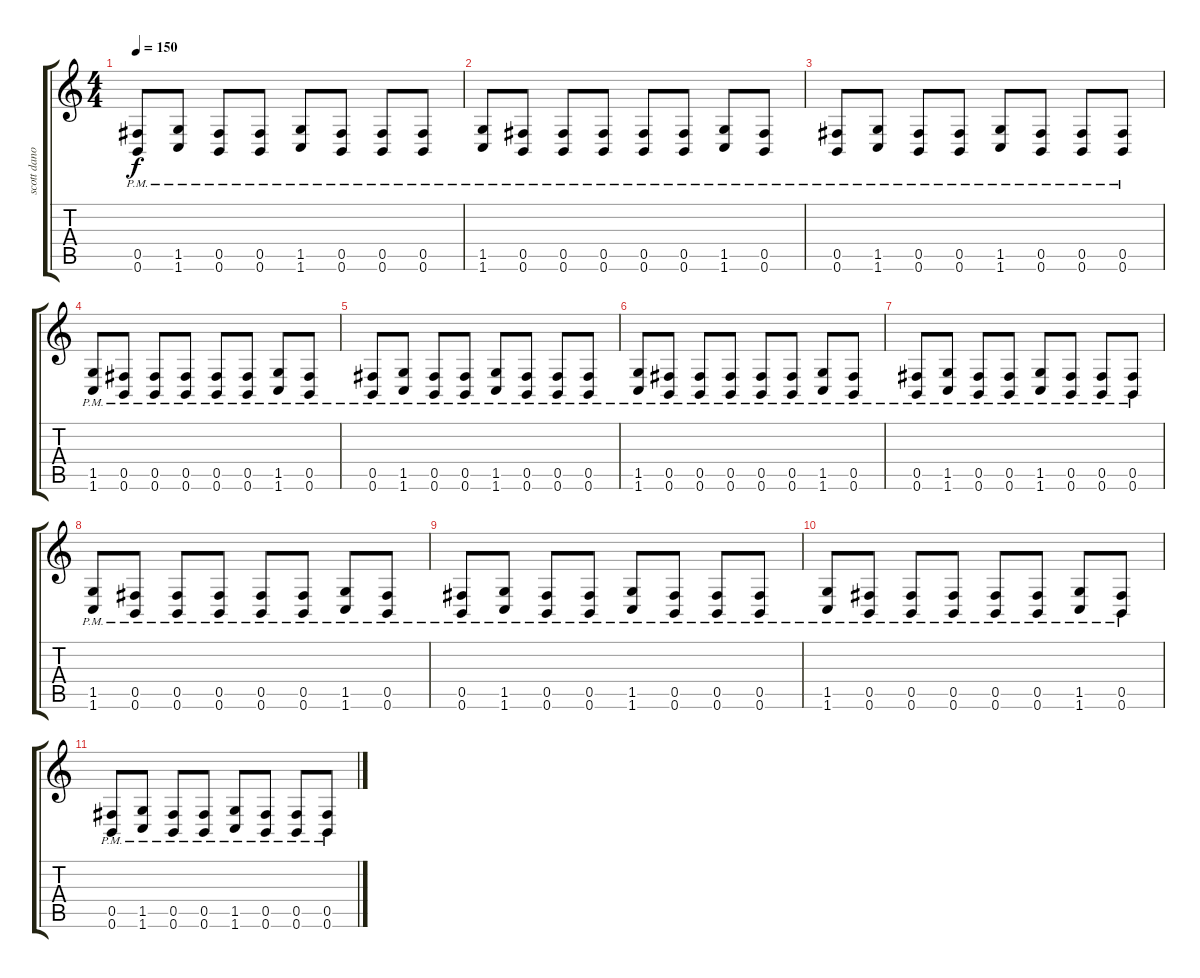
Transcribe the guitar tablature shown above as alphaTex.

\track ("scott danough" "scott dano") {instrument distortionguitar}
\staff {score tabs}
\tuning (Db4 Ab3 E3 B2 Gb2 B1) {hide}
\ts (4 4)
\tempo 150
\clef g2
\ks c
(0.5{pm} 0.6{pm}).8{dy f} (1.5{pm} 1.6{pm}).8 (0.5{pm} 0.6{pm}).8 (0.5{pm} 0.6{pm}).8 (1.5{pm} 1.6{pm}).8 (0.5{pm} 0.6{pm}).8 (0.5{pm} 0.6{pm}).8 (0.5{pm} 0.6{pm}).8 |
(1.5{pm} 1.6{pm}).8 (0.5{pm} 0.6{pm}).8 (0.5{pm} 0.6{pm}).8 (0.5{pm} 0.6{pm}).8 (0.5{pm} 0.6{pm}).8 (0.5 0.6{pm}).8 (1.5{pm} 1.6{pm}).8 (0.5{pm} 0.6{pm}).8 |
(0.5{pm} 0.6{pm}).8 (1.5{pm} 1.6{pm}).8 (0.5{pm} 0.6{pm}).8 (0.5{pm} 0.6{pm}).8 (1.5{pm} 1.6{pm}).8 (0.5{pm} 0.6{pm}).8 (0.5{pm} 0.6{pm}).8 (0.5{pm} 0.6{pm}).8 |
(1.5{pm} 1.6{pm}).8 (0.5{pm} 0.6{pm}).8 (0.5{pm} 0.6{pm}).8 (0.5{pm} 0.6{pm}).8 (0.5{pm} 0.6{pm}).8 (0.5 0.6{pm}).8 (1.5{pm} 1.6{pm}).8 (0.5{pm} 0.6{pm}).8 |
(0.5{pm} 0.6{pm}).8 (1.5{pm} 1.6{pm}).8 (0.5{pm} 0.6{pm}).8 (0.5{pm} 0.6{pm}).8 (1.5{pm} 1.6{pm}).8 (0.5{pm} 0.6{pm}).8 (0.5{pm} 0.6{pm}).8 (0.5{pm} 0.6{pm}).8 |
(1.5{pm} 1.6{pm}).8 (0.5{pm} 0.6{pm}).8 (0.5{pm} 0.6{pm}).8 (0.5{pm} 0.6{pm}).8 (0.5{pm} 0.6{pm}).8 (0.5 0.6{pm}).8 (1.5{pm} 1.6{pm}).8 (0.5{pm} 0.6{pm}).8 |
(0.5{pm} 0.6{pm}).8 (1.5{pm} 1.6{pm}).8 (0.5{pm} 0.6{pm}).8 (0.5{pm} 0.6{pm}).8 (1.5{pm} 1.6{pm}).8 (0.5{pm} 0.6{pm}).8 (0.5{pm} 0.6{pm}).8 (0.5{pm} 0.6{pm}).8 |
(1.5{pm} 1.6{pm}).8 (0.5{pm} 0.6{pm}).8 (0.5{pm} 0.6{pm}).8 (0.5{pm} 0.6{pm}).8 (0.5{pm} 0.6{pm}).8 (0.5 0.6{pm}).8 (1.5{pm} 1.6{pm}).8 (0.5{pm} 0.6{pm}).8 |
(0.5{pm} 0.6{pm}).8 (1.5{pm} 1.6{pm}).8 (0.5{pm} 0.6{pm}).8 (0.5{pm} 0.6{pm}).8 (1.5{pm} 1.6{pm}).8 (0.5{pm} 0.6{pm}).8 (0.5{pm} 0.6{pm}).8 (0.5{pm} 0.6{pm}).8 |
(1.5{pm} 1.6{pm}).8 (0.5{pm} 0.6{pm}).8 (0.5{pm} 0.6{pm}).8 (0.5{pm} 0.6{pm}).8 (0.5{pm} 0.6{pm}).8 (0.5 0.6{pm}).8 (1.5{pm} 1.6{pm}).8 (0.5{pm} 0.6{pm}).8 |
(0.5{pm} 0.6{pm}).8 (1.5{pm} 1.6{pm}).8 (0.5{pm} 0.6{pm}).8 (0.5{pm} 0.6{pm}).8 (1.5{pm} 1.6{pm}).8 (0.5{pm} 0.6{pm}).8 (0.5{pm} 0.6{pm}).8 (0.5{pm} 0.6{pm}).8
